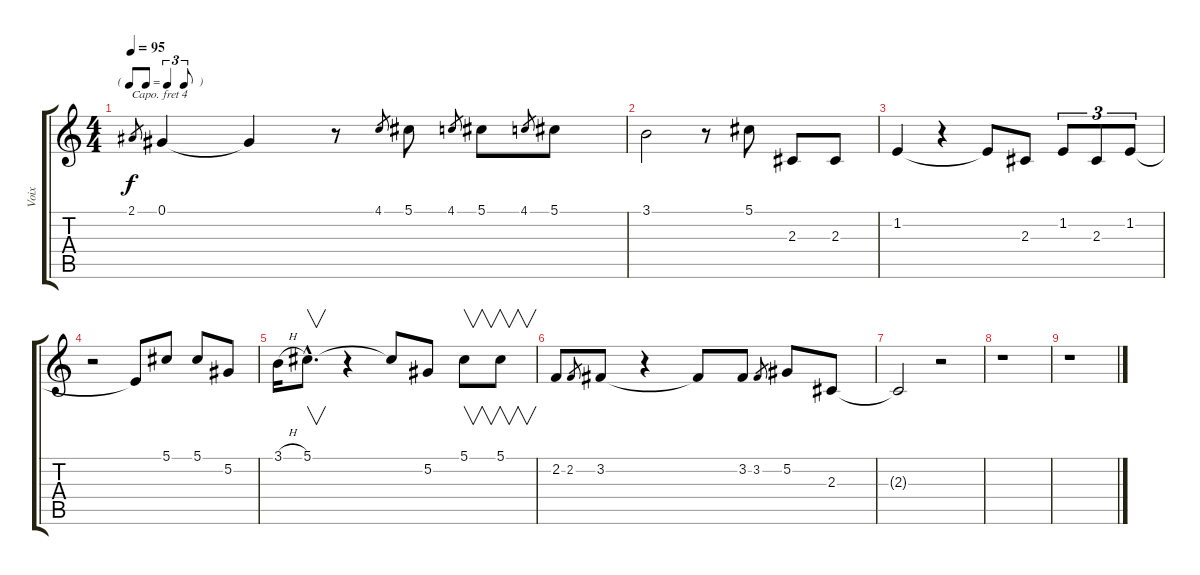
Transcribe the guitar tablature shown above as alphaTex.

\track ("Voix" "Voix") {instrument choiraahs}
\staff {score tabs}
\capo 4
\tuning (E4 B3 G3 D3 A2 E2) {hide}
\ts (4 4)
\tf triplet8th
\tempo 95
\clef g2
\ks c
2.1.8{gr dy f} 0.1.4 0.1{t}.4 r.8 4.1.8{gr} 5.1.8 4.1.8{gr} 5.1.8 4.1.8{gr} 5.1.8 |
3.1.2 r.8 5.1.8 2.3.8 2.3.8 |
1.2.4 r.4 1.2{t}.8 2.3.8 1.2.8{tu (3 2)} 2.3.8{tu (3 2)} 1.2.8{tu (3 2)} |
r.2 1.2{t}.8 5.1.8 5.1.8 5.2.8 |
3.1{h}.16 5.1{hac}.8{v d} r.4 5.1{t}.8 5.2.8 5.1.8{v} 5.1.8{v} |
2.2.8 2.2.8{gr} 3.2.8 r.4 3.2{t}.8 3.2.8 3.2.8{gr} 5.2.8 2.3.8 |
2.3{t}.2 r.2 |
r.1 |
r.1
